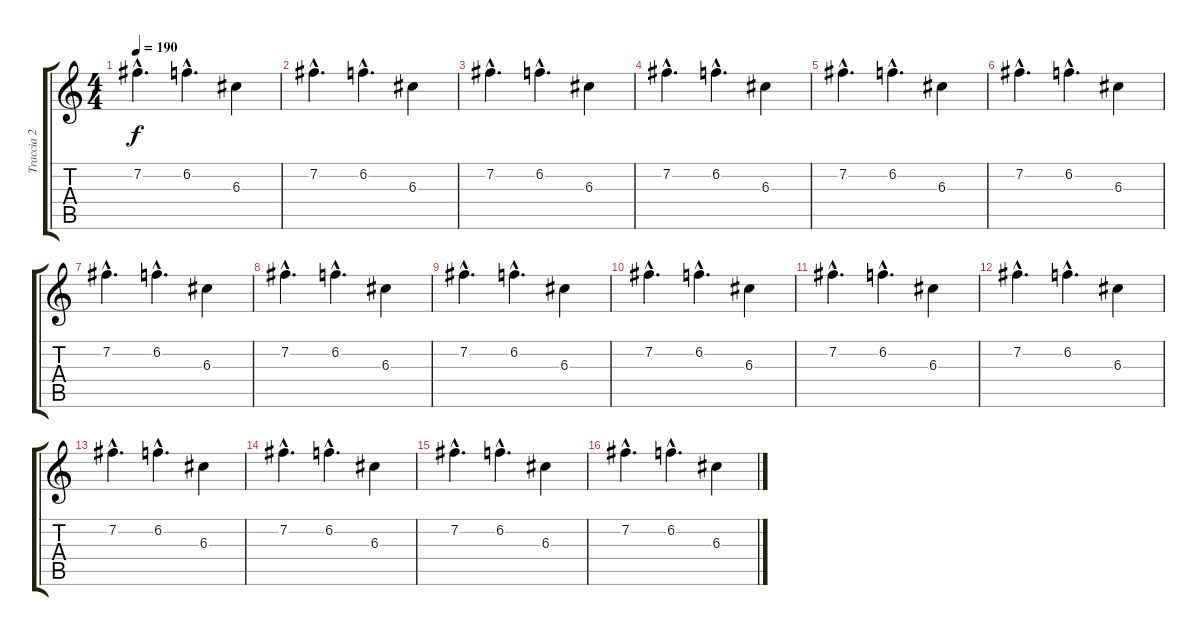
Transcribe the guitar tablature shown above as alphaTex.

\track ("Traccia 2" "Traccia 2") {instrument distortionguitar}
\staff {score tabs}
\tuning (E4 B3 G3 D3 A2 E2) {hide}
\ts (4 4)
\tempo 190
\clef g2
\ks c
7.2{hac}.4{d dy f} 6.2{hac}.4{d} 6.3.4 |
7.2{hac}.4{d} 6.2{hac}.4{d} 6.3.4 |
7.2{hac}.4{d} 6.2{hac}.4{d} 6.3.4 |
7.2{hac}.4{d} 6.2{hac}.4{d} 6.3.4 |
7.2{hac}.4{d volume 10} 6.2{hac}.4{d} 6.3.4 |
7.2{hac}.4{d} 6.2{hac}.4{d} 6.3.4 |
7.2{hac}.4{d} 6.2{hac}.4{d} 6.3.4 |
7.2{hac}.4{d} 6.2{hac}.4{d} 6.3.4 |
7.2{hac}.4{d} 6.2{hac}.4{d} 6.3.4 |
7.2{hac}.4{d} 6.2{hac}.4{d} 6.3.4 |
7.2{hac}.4{d} 6.2{hac}.4{d} 6.3.4 |
7.2{hac}.4{d} 6.2{hac}.4{d} 6.3.4 |
7.2{hac}.4{d} 6.2{hac}.4{d} 6.3.4 |
7.2{hac}.4{d} 6.2{hac}.4{d} 6.3.4 |
7.2{hac}.4{d} 6.2{hac}.4{d} 6.3.4 |
7.2{hac}.4{d} 6.2{hac}.4{d} 6.3.4
